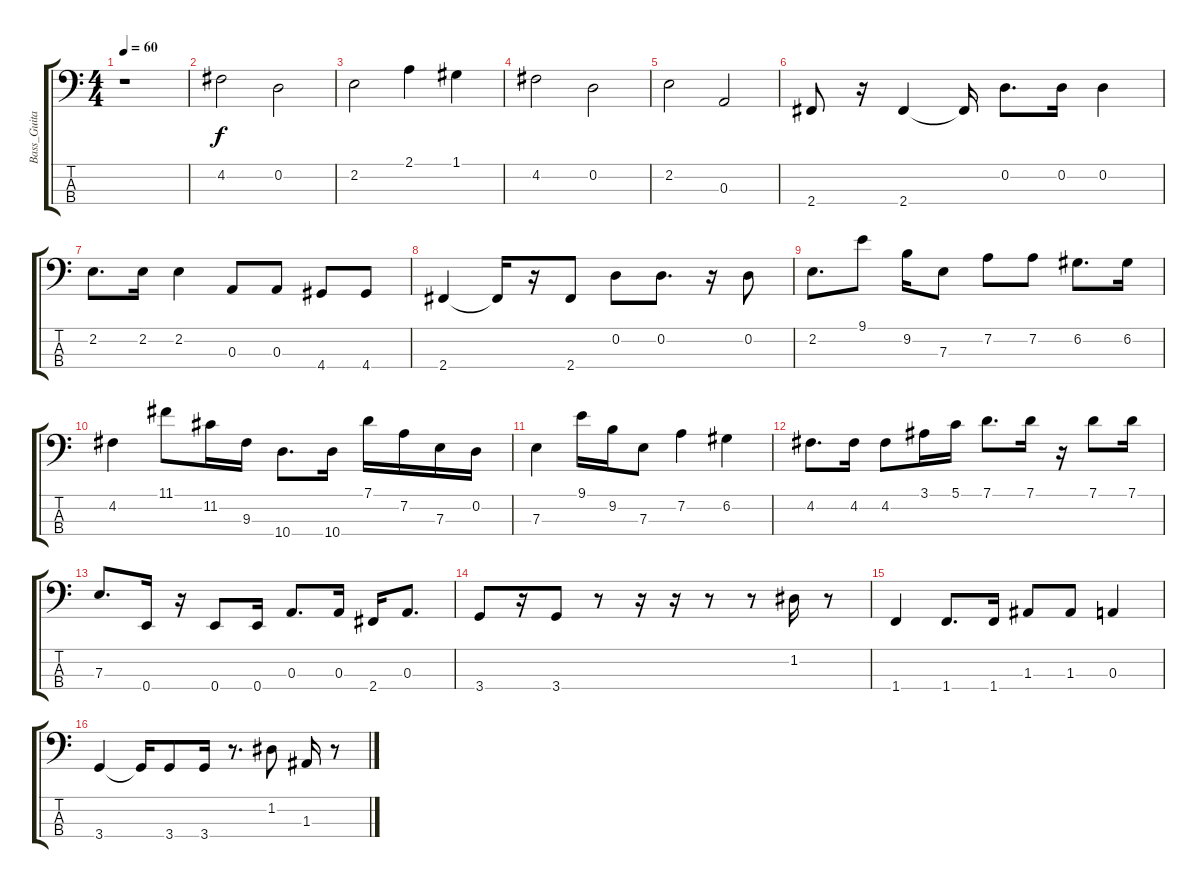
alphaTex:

\track ("Bass_Guitar" "Bass_Guita") {instrument electricbassfinger}
\staff {score tabs}
\tuning (G2 D2 A1 E1) {hide}
\ts (4 4)
\tempo 60
\clef f4
\ks c
r.1{dy f} |
4.2.2 0.2.2 |
2.2.2 2.1.4 1.1.4 |
4.2.2 0.2.2 |
2.2.2 0.3.2 |
2.4.8 r.16 2.4.4 2.4{t}.16 0.2.8{d} 0.2.16 0.2.4 |
2.2.8{d} 2.2.16 2.2.4 0.3.8 0.3.8 4.4.8 4.4.8 |
2.4.4 2.4{t}.16 r.16 2.4.8 0.2.8 0.2.8{d} r.16 0.2.8 |
2.2.8{d} 9.1.8 9.2.16 7.3.8 7.2.8 7.2.8 6.2.8{d} 6.2.16 |
4.2.4 11.1.8 11.2.16 9.3.16 10.4.8{d} 10.4.16 7.1.16 7.2.16 7.3.16 0.2.16 |
7.3.4 9.1.16 9.2.16 7.3.8 7.2.4 6.2.4 |
4.2.8{d} 4.2.16 4.2.8 3.1.16 5.1.16 7.1.8{d} 7.1.16 r.16 7.1.8 7.1.16 |
7.3.8{d} 0.4.16 r.16 0.4.8 0.4.16 0.3.8{d} 0.3.16 2.4.16 0.3.8{d} |
3.4.8 r.16 3.4.8 r.8 r.16 r.16 r.8 r.8 1.2.16 r.8 |
1.4.4 1.4.8{d} 1.4.16 1.3.8 1.3.8 0.3.4 |
3.4.4 3.4{t}.16 3.4.8 3.4.16 r.8{d} 1.2.8 1.3.16 r.8
